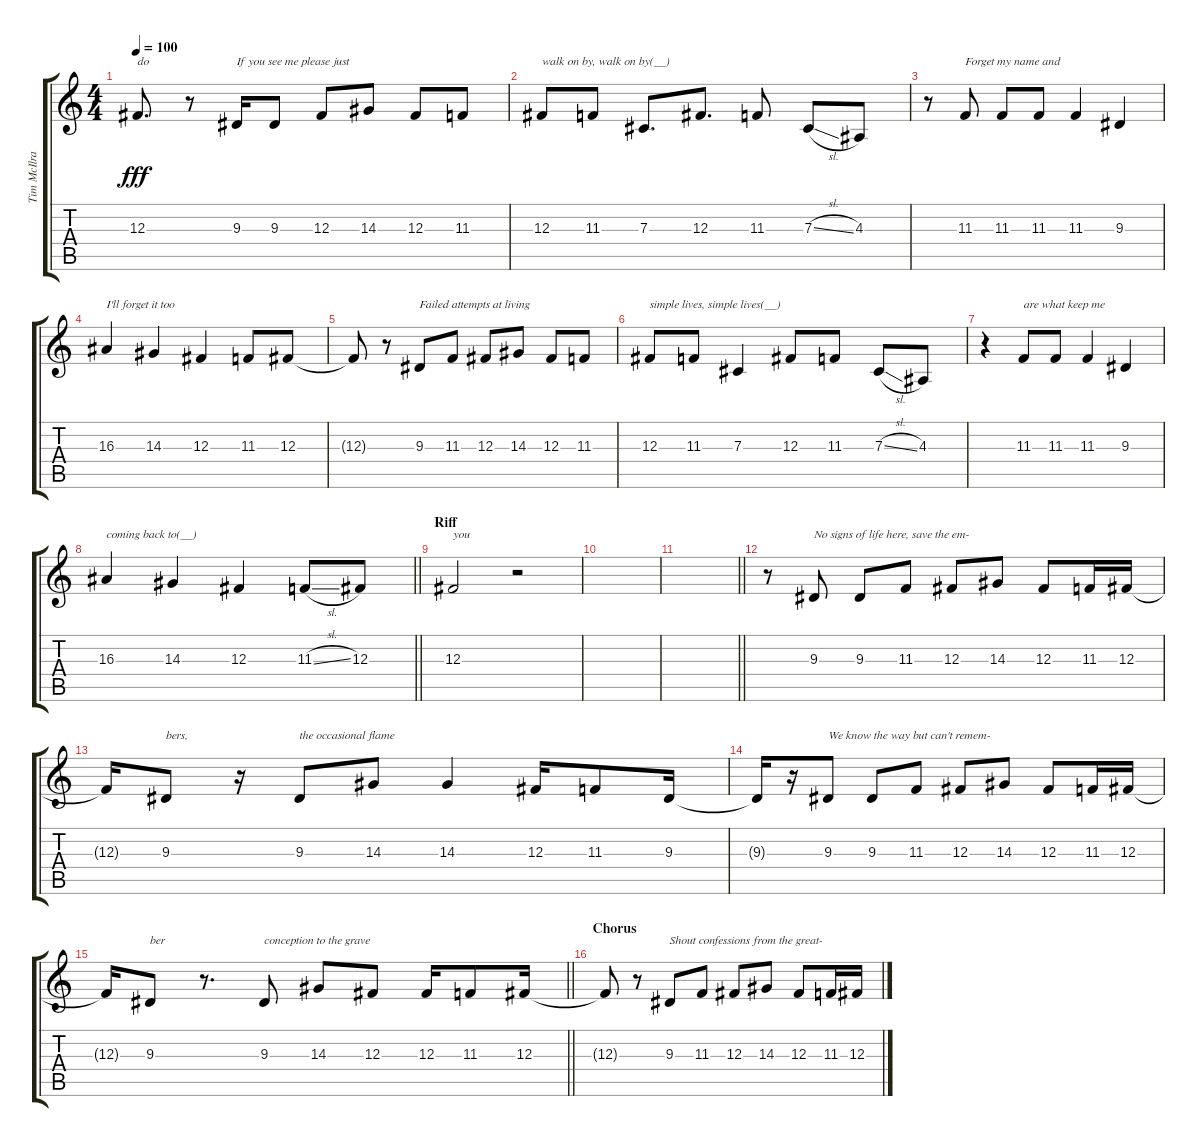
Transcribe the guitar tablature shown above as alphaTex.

\track ("Tim McIlrath" "Tim McIlra") {instrument lead2sawtooth}
\staff {score tabs}
\tuning (Eb4 Bb3 Gb3 Db3 Ab2 Eb2) {hide}
\ts (4 4)
\tempo 100
\clef g2
\ks c
12.3.8{d txt "do" dy fff} r.8 9.3.16{txt "If you see me please just"} 9.3.8 12.3.8 14.3.8 12.3.8 11.3.8 |
12.3.8{txt "walk on by, walk on by(__)"} 11.3.8 7.3.8{d} 12.3.8{d} 11.3.8 7.3{sl}.8 4.3.8 |
r.8 11.3.8{txt "Forget my name and"} 11.3.8 11.3.8 11.3.4 9.3.4 |
16.3.4{txt "I'll forget it too"} 14.3.4 12.3.4 11.3.8 12.3.8 |
12.3{t}.8 r.8 9.3.8{txt "Failed attempts at living"} 11.3.8 12.3.8 14.3.8 12.3.8 11.3.8 |
12.3.8{txt "simple lives, simple lives(__)"} 11.3.8 7.3.4 12.3.8 11.3.8 7.3{sl}.8 4.3.8 |
r.4 11.3.8{txt "are what keep me"} 11.3.8 11.3.4 9.3.4 |
\barLineRight lightlight
16.3.4{txt "coming back to(__)"} 14.3.4 12.3.4 11.3{sl}.8 12.3.8 |
\section ("" "Riff")
12.3.2{txt "you"} r.2 |
|
\barLineRight lightlight
|
r.8 9.3.8{txt "No signs of life here, save the em-"} 9.3.8 11.3.8 12.3.8 14.3.8 12.3.8 11.3.16 12.3.16 |
12.3{t}.16 9.3.8{txt "bers,"} r.16 9.3.8{txt "the occasional flame"} 14.3.8 14.3.4 12.3.16 11.3.8 9.3.16 |
9.3{t}.16 r.16 9.3.8{txt "We know the way but can't remem-"} 9.3.8 11.3.8 12.3.8 14.3.8 12.3.8 11.3.16 12.3.16 |
\barLineRight lightlight
12.3{t}.16 9.3.8{txt "ber"} r.8{d} 9.3.8{txt "conception to the grave"} 14.3.8 12.3.8 12.3.16 11.3.8 12.3.16 |
\section ("" "Chorus")
12.3{t}.8 r.8 9.3.8{txt "Shout confessions from the great-"} 11.3.8 12.3.8 14.3.8 12.3.8 11.3.16 12.3.16
